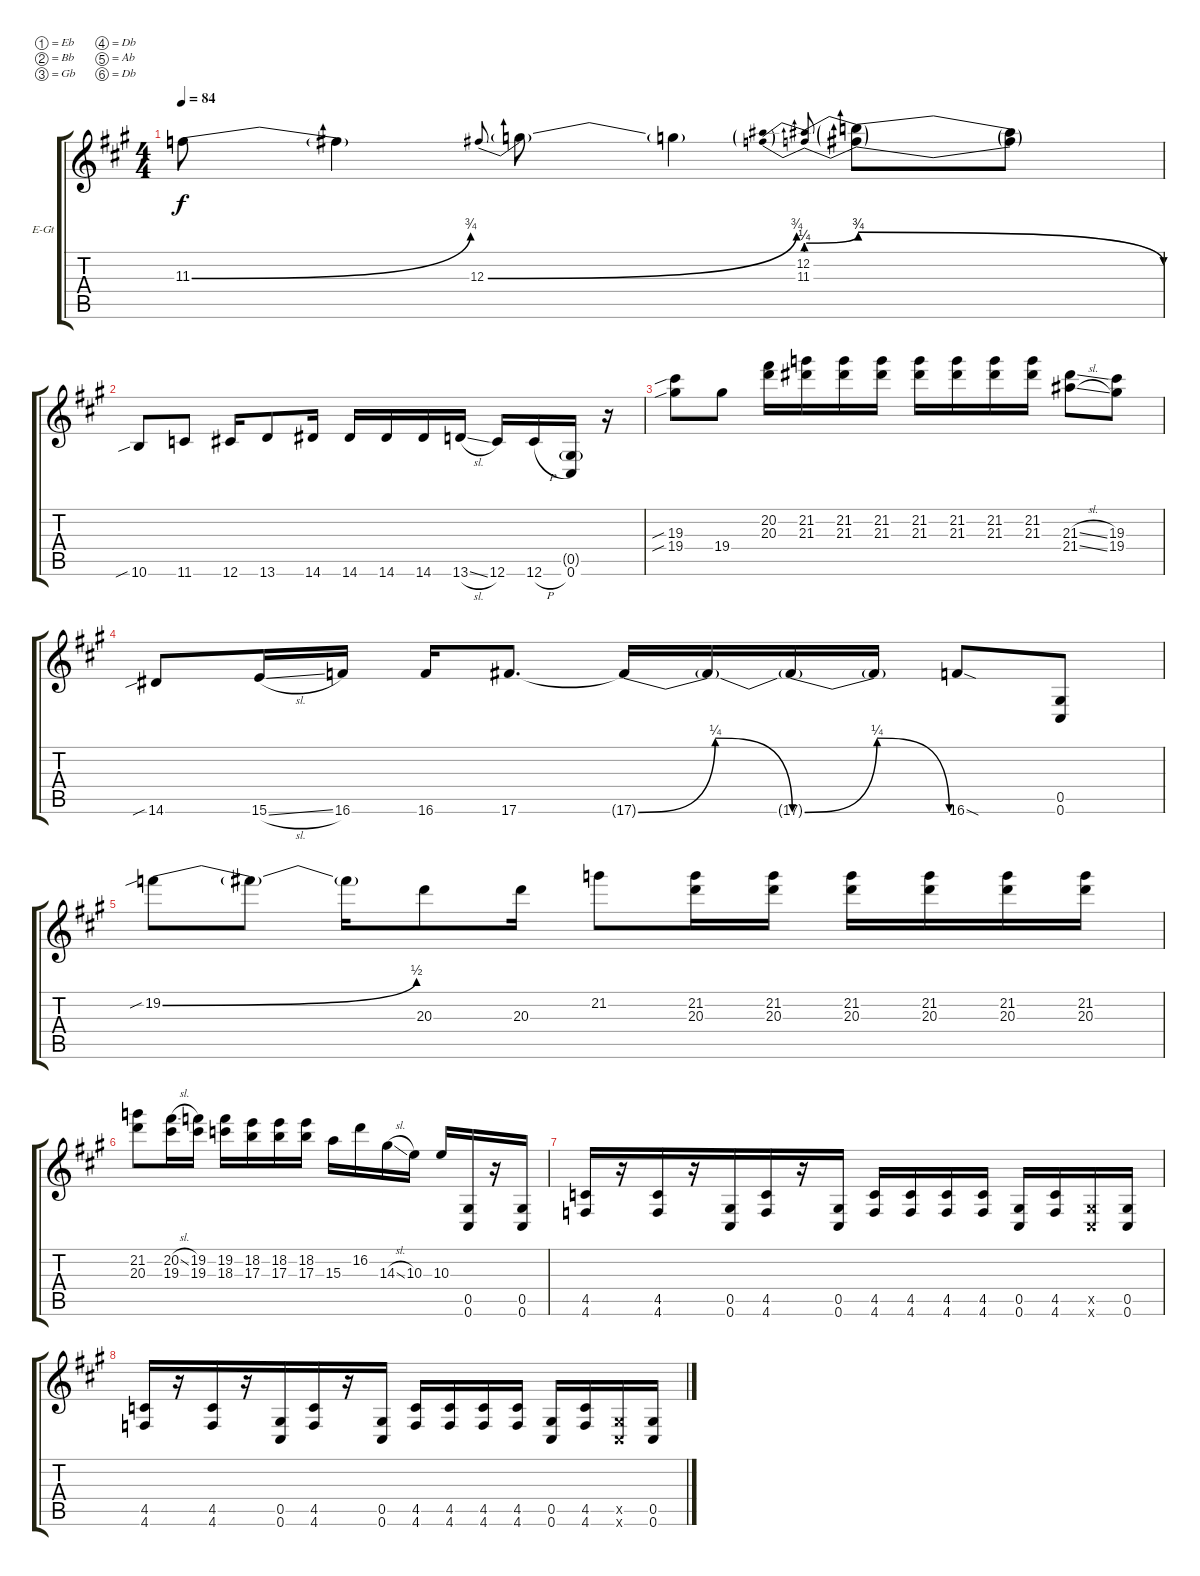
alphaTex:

\defaultSystemsLayout 4
\bracketExtendMode groupsimilarinstruments
\firstSystemTrackNameOrientation horizontal
\otherSystemsTrackNameOrientation horizontal
\track ("Guitar1" "E-Gt") {instrument distortionguitar}
\staff {score tabs}
\tuning (Eb4 Bb3 Gb3 Db3 Ab2 Db2)
\ts (4 4)
\tempo 84
\clef g2
\scale
1.07062
\ks a
11.3{be (bend 0 0 13.799999999999999 3)}.8{dy f} 11.3{t}.4 12.3{be (bend 54.6 0 58.8 3)}.8{gr onbeat} 12.3{t}.8 12.3{t}.4 (11.3{be (prebendbend 0 1 15 3)} 12.2{be (prebendbend 0 1 15 3)}).8{gr onbeat} (11.3{be (release 0 3 15 0) t} 12.2{be (release 0 3 15 0) t}).8 (11.3{t} 12.2{t}).8 |
\scale
0.929382 10.6{sib}.8 11.6.8 12.6.16 13.6.8 14.6.16 14.6.16 14.6.16 14.6.16 13.6{sl}.16 12.6.16 12.6{h}.16 (0.6 0.5{g}).16 r.16 |
\scale
1.07062 (19.3{sib} 19.4{sib}).8 19.4.8 (20.3 20.2).16 (21.3 21.2).16 (21.3 21.2).16 (21.3 21.2).16 (21.3 21.2).16 (21.3 21.2).16 (21.3 21.2).16 (21.3 21.2).16 (21.3{sl} 21.4{sl}).8 (19.3 19.4).8 |
\scale
0.929382 14.6{sib}.8 15.6{sl}.16 16.6.16 16.6.16 17.6.8{d} 17.6{be (bendrelease 0 0 10.799999999999999 1 20.4 1 30 0) t}.16 17.6{t}.16 17.6{be (bendrelease 0 0 11.4 1 20.4 1 30 0) t}.16 17.6{t}.16 16.6{sod}.8 (0.6 0.5).8 |
\scale
1.07062 19.2{be (bend 0 0 14.399999999999999 2) sib}.8 19.2{t}.8 19.2{t}.16 20.3.8 20.3.16 21.2.8 (21.2 20.3).16 (21.2 20.3).16 (21.2 20.3).16 (21.2 20.3).16 (21.2 20.3).16 (21.2 20.3).16 |
\scale
0.929382 (21.2 20.3).8 (20.2{sl} 19.3).16 (19.3 19.2).16 (18.3 19.2).16 (17.3 18.2).16 (17.3 18.2).16 (17.3 18.2).16 15.3.16 16.2.16 14.3{sl}.16 10.3.16 10.3.16 (0.6 0.5).16 r.16 (0.5 0.6).16 |
\scale
1.07062 (4.6 4.5).16 r.16{beam merge} (4.6 4.5).16{beam merge} r.16{beam merge} (0.5 0.6).16{beam merge} (4.6 4.5).16{beam merge} r.16 (0.5 0.6).16 (4.6 4.5).16 (4.6 4.5).16 (4.6 4.5).16 (4.5 4.6).16 (0.5 0.6).16 (4.6 4.5).16 (0.6{x} 0.5{x}).16 (0.5 0.6).16 |
\scale
0.929382 (4.6 4.5).16 r.16{beam merge} (4.6 4.5).16{beam merge} r.16{beam merge} (0.5 0.6).16{beam merge} (4.6 4.5).16{beam merge} r.16 (0.5 0.6).16 (4.6 4.5).16 (4.6 4.5).16 (4.6 4.5).16 (4.5 4.6).16 (0.5 0.6).16 (4.6 4.5).16 (0.6{x} 0.5{x}).16 (0.5 0.6).16
